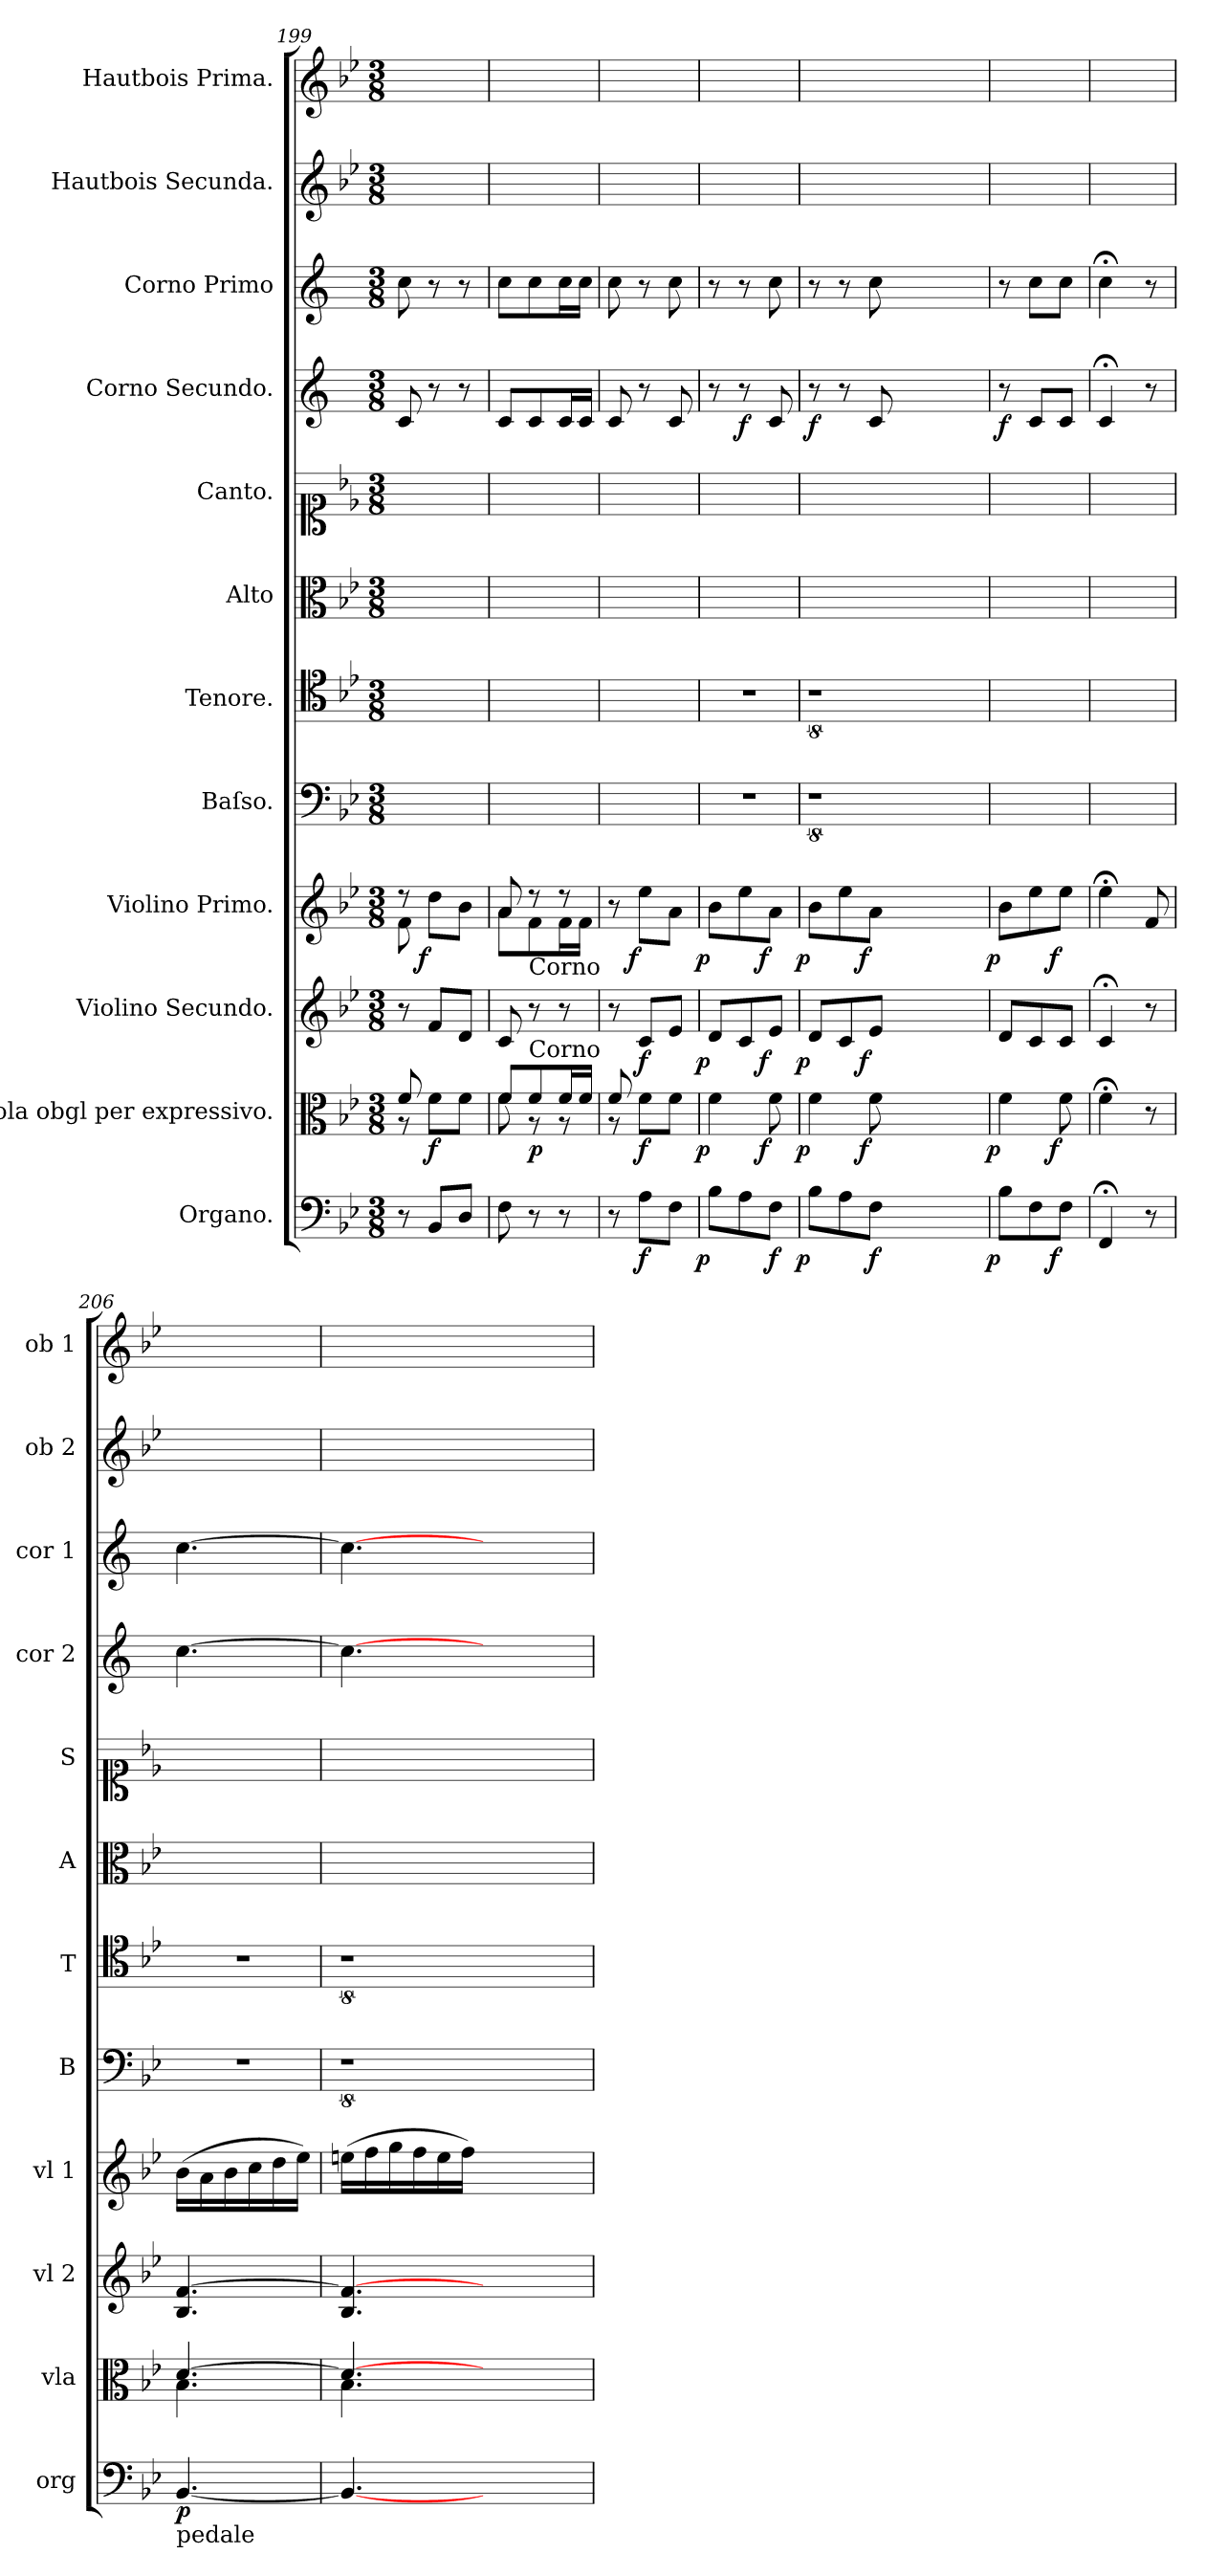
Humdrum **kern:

**kern	**dynam	**kern	**dynam	**kern	**dynam	**kern	**dynam	**kern	**kern	**kern	**kern	**kern	**dynam	**kern	**dynam	**kern	**kern
*part12	*part12	*part11	*part11	*part10	*part10	*part9	*part9	*part8	*part7	*part6	*part5	*part4	*part4	*part3	*part3	*part2	*part1
*staff12	*staff12	*staff11	*staff11	*staff10	*staff10	*staff9	*staff9	*staff8	*staff7	*staff6	*staff5	*staff4	*staff4	*staff3	*staff3	*staff2	*staff1
*I"Organo.	*	*I"Viola obgl per expressivo.	*	*I"Violino Secundo.	*	*I"Violino Primo.	*	*I"Baſso.	*I"Tenore.	*I"Alto	*I"Canto.	*I"Corno Secundo.	*	*I"Corno Primo	*	*I"Hautbois Secunda.	*I"Hautbois Prima.
*I'org	*	*I'vla	*	*I'vl 2	*	*I'vl 1	*	*I'B	*I'T	*I'A	*I'S	*I'cor 2	*	*I'cor 1	*	*I'ob 2	*I'ob 1
*clefF4	*	*clefC3	*	*clefG2	*	*clefG2	*	*clefF4	*clefC4	*clefC3	*clefC1	*clefG2	*	*clefG2	*	*clefG2	*clefG2
*	*	*	*	*	*	*	*	*	*	*	*	*ITrd4c7	*	*ITrd4c7	*	*	*
*k[b-e-]	*	*k[b-e-]	*	*k[b-e-]	*	*k[b-e-]	*	*k[b-e-]	*k[b-e-]	*k[b-e-]	*k[b-e-]	*k[b-]	*	*k[b-]	*	*k[b-e-]	*k[b-e-]
*B-:	*	*B-:	*	*B-:	*	*B-:	*	*B-:	*B-:	*B-:	*B-:	*	*	*	*	*B-:	*B-:
*M3/8	*	*M3/8	*	*M3/8	*	*M3/8	*	*M3/8	*M3/8	*M3/8	*M3/8	*M3/8	*	*M3/8	*	*M3/8	*M3/8
=199	=199	=199	=199	=199	=199	=199	=199	=199	=199	=199	=199	=199	=199	=199	=199	=199	=199
*	*	*^	*	*	*	*^	*	*	*	*	*	*	*	*	*	*	*
8r	.	8f!/	8rA	.	8r	.	8rdd	8f!\	.	4.ryy	4.ryy	4.ryy	4.ryy	8F/	.	8f\	.	4.ryy	4.ryy
!	!	!	!	!	!	!	!	!	!LO:DY:rj	!	!	!	!	!	!	!	!	!	!
8BB-/L	.	4ryy	8f\L	f	8f/L	.	8dd\L	4ryy	f	.	.	.	.	8r	.	8r	.	.	.
8D/J	.	.	8f\J	.	8d/J	.	8b-\J	.	.	.	.	.	.	8r	.	8r	.	.	.
=200	=200	=200	=200	=200	=200	=200	=200	=200	=200	=200	=200	=200	=200	=200	=200	=200	=200	=200	=200
8F\	.	8f!/L	8f\	.	8c/	.	8a/	8a!\L	.	4.ryy	4.ryy	4.ryy	4.ryy	8F/L	.	8f\L	.	4.ryy	4.ryy
!	!	!	!	!	!	!	!LO:TX:b:t=Corno	!	!	!	!	!	!	!	!	!	!	!	!
!	!	!LO:TX:a:t=Corno	!	!	!	!	!	!	!	!	!	!	!	!	!	!	!	!	!
8r	.	8f!/	8r	p	8r	.	8r	8f!\	.	.	.	.	.	8F/	.	8f\	.	.	.
8r	.	16f!/L	8r	.	8r	.	8r	16f!\L	.	.	.	.	.	16F/L	.	16f\L	.	.	.
.	.	16f!/JJ	.	.	.	.	.	16f!\JJ	.	.	.	.	.	16F/JJ	.	16f\JJ	.	.	.
*	*	*	*	*	*	*	*v	*v	*	*	*	*	*	*	*	*	*	*	*
=201	=201	=201	=201	=201	=201	=201	=201	=201	=201	=201	=201	=201	=201	=201	=201	=201	=201	=201
8r	.	8f!/	8r	.	8r	.	8r	.	4.ryy	4.ryy	4.ryy	4.ryy	8F/	.	8f\	.	4.ryy	4.ryy
!	!	!	!	!	!	!	!	!LO:DY:rj	!	!	!	!	!	!	!	!	!	!
8A\L	f	8f\L	4ryy	f	8c/L	f	8ee-\L	f	.	.	.	.	8r	.	8r	.	.	.
8F\J	.	8f\J	.	.	8e-/J	.	8a\J	.	.	.	.	.	8F/	.	8f\	.	.	.
*	*	*v	*v	*	*	*	*	*	*	*	*	*	*	*	*	*	*	*
=202	=202	=202	=202	=202	=202	=202	=202	=202	=202	=202	=202	=202	=202	=202	=202	=202	=202
!	!LO:DY:rj	!	!LO:DY:rj	!	!LO:DY:rj	!	!LO:DY:rj	!	!	!	!	!	!	!	!	!	!
8B-\L	p	4f\	p	8d/L	p	8b-\L	p	4.r	4.r	4.ryy	4.ryy	8r	.	8r	.	4.ryy	4.ryy
8A\	.	.	.	8c/	.	8ee-\	.	.	.	.	.	8r	f	8r	.	.	.
!	!	!	!LO:DY:rj	!	!LO:DY:rj	!	!LO:DY:rj	!	!	!	!	!	!	!	!	!	!
8F\J	f	8f\	f	8e-/J	f	8a\J	f	.	.	.	.	8F/	.	8f\	.	.	.
=203	=203	=203	=203	=203	=203	=203	=203	=203	=203	=203	=203	=203	=203	=203	=203	=203	=203
!	!LO:DY:rj	!	!LO:DY:rj	!	!LO:DY:rj	!	!LO:DY:rj	!	!	!	!	!	!	!	!	!	!
8B-\L	p	4f\	p	8d/L	p	8b-\L	p	8%9r	8%9r	4.ryy	4.ryy	8r	f	8r	.	4.ryy	4.ryy
8A\	.	.	.	8c/	.	8ee-\	.	.	.	.	.	8r	.	8r	.	.	.
!	!	!	!LO:DY:rj	!	!LO:DY:rj	!	!LO:DY:rj	!	!	!	!	!	!	!	!	!	!
8F\J	f	8f\	f	8e-/J	f	8a\J	f	.	.	.	.	8F/	.	8f\	.	.	.
2.ryy	.	2.ryy	.	2.ryy	.	2.ryy	.	.	.	2.ryy	2.ryy	2.ryy	.	2.ryy	.	2.ryy	2.ryy
=204	=204	=204	=204	=204	=204	=204	=204	=204	=204	=204	=204	=204	=204	=204	=204	=204	=204
!	!LO:DY:rj	!	!LO:DY:rj	!	!	!	!LO:DY:rj	!	!	!	!	!	!	!	!	!	!
8B-\L	p	4f\	p	8d/L	.	8b-\L	p	4.ryy	4.ryy	4.ryy	4.ryy	8r	f	8r	.	4.ryy	4.ryy
8F\	.	.	.	8c/	.	8ee-\	.	.	.	.	.	8F/L	.	8f\L	.	.	.
!	!LO:DY:rj	!	!LO:DY:rj	!	!	!	!LO:DY:rj	!	!	!	!	!	!	!	!	!	!
8F\J	f	8f\	f	8c/J	.	8ee-\J	f	.	.	.	.	8F/J	.	8f\J	.	.	.
=205	=205	=205	=205	=205	=205	=205	=205	=205	=205	=205	=205	=205	=205	=205	=205	=205	=205
4FF;/	.	4f;<\	.	4c;/	.	4ee-;<\	poco piano	4.ryy	4.ryy	4.ryy	4.ryy	4F;</	.	4f;<\	.	4.ryy	4.ryy
8r	.	8r	.	8r	.	8f/	.	.	.	.	.	8r	.	8r	.	.	.
=206	=206	=206	=206	=206	=206	=206	=206	=206	=206	=206	=206	=206	=206	=206	=206	=206	=206
*	*	*^	*	*	*	*	*	*	*	*	*	*	*	*	*	*	*
!LO:TX:b:t=pedale	!	!	!	!	!	!	!	!	!	!	!	!	!	!	!	!	!	!
!	!	!	!	!	!	!LO:DY:a	!	!	!	!	!	!	!	!	!	!	!	!
[4.BB-/	p	[4.d/	4.B-\	poco piano	4.B-/ [4.f/	poco p&colon;	(16b-\LL	.	4.r	4.r	4.ryy	4.ryy	[4.f\	piano	[4.f\	piano	4.ryy	4.ryy
.	.	.	.	.	.	.	16a\	.	.	.	.	.	.	.	.	.	.	.
.	.	.	.	.	.	.	16b-\	.	.	.	.	.	.	.	.	.	.	.
.	.	.	.	.	.	.	16cc\	.	.	.	.	.	.	.	.	.	.	.
.	.	.	.	.	.	.	16dd\	.	.	.	.	.	.	.	.	.	.	.
.	.	.	.	.	.	.	16ee-\JJ)	.	.	.	.	.	.	.	.	.	.	.
=207	=207	=207	=207	=207	=207	=207	=207	=207	=207	=207	=207	=207	=207	=207	=207	=207	=207	=207
4.BB-/_	.	4.d/_	4.B-\	.	4.B-/ 4.f_/	.	(16een\LL	.	8%9r	8%9r	4.ryy	4.ryy	4.f\_	.	4.f\_	.	4.ryy	4.ryy
.	.	.	.	.	.	.	16ff\	.	.	.	.	.	.	.	.	.	.	.
.	.	.	.	.	.	.	16gg\	.	.	.	.	.	.	.	.	.	.	.
.	.	.	.	.	.	.	16ff\	.	.	.	.	.	.	.	.	.	.	.
.	.	.	.	.	.	.	16ee\	.	.	.	.	.	.	.	.	.	.	.
.	.	.	.	.	.	.	16ff\JJ)	.	.	.	.	.	.	.	.	.	.	.
2.ryy	.	2.ryy	2.ryy	.	2.ryy	.	2.ryy	.	.	.	2.ryy	2.ryy	2.ryy	.	2.ryy	.	2.ryy	2.ryy
*	*	*v	*v	*	*	*	*	*	*	*	*	*	*	*	*	*	*	*
=	=	=	=	=	=	=	=	=	=	=	=	=	=	=	=	=	=
*-	*-	*-	*-	*-	*-	*-	*-	*-	*-	*-	*-	*-	*-	*-	*-	*-	*-
